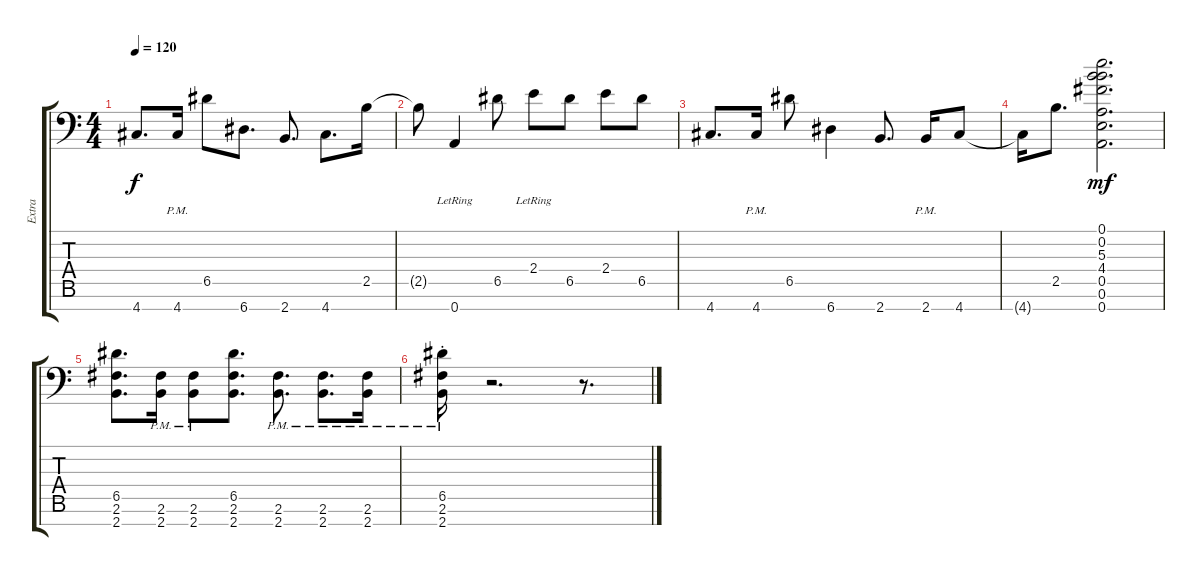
\track ("Extra" "Extra") {instrument overdrivenguitar}
\staff {score tabs}
\tuning (E4 B3 Gb3 D3 A2 E2 A1) {hide}
\ts (4 4)
\tempo 120
\clef f4
\ks c
4.7.8{d dy f} 4.7{pm}.16 6.5.8 6.7.8{d} 2.7.8{d} 4.7.8{d} 2.5.16 |
2.5{t}.8 0.7{lr}.4 6.5.8 2.4{lr}.8 6.5.8 2.4.8 6.5.8 |
4.7.8{d} 4.7{pm}.16 6.5.8 6.7.4 2.7.8{d} 2.7{pm}.16 4.7.8 |
4.7{t}.16 2.5.8{d} (0.1 0.2 5.3 4.4 0.5 0.6 0.7).2{d dy mf} |
(6.5 2.6 2.7).8{d} (2.6{pm} 2.7{pm}).16 (2.6{pm} 2.7{pm}).8 (6.5 2.6 2.7).8{d} (2.6{pm} 2.7{pm}).8{d} (2.6{pm} 2.7{pm}).8{d} (2.6{pm} 2.7{pm}).16 |
(6.5 2.6{pm} 2.7{pm st}).16 r.2{d} r.8{d}
